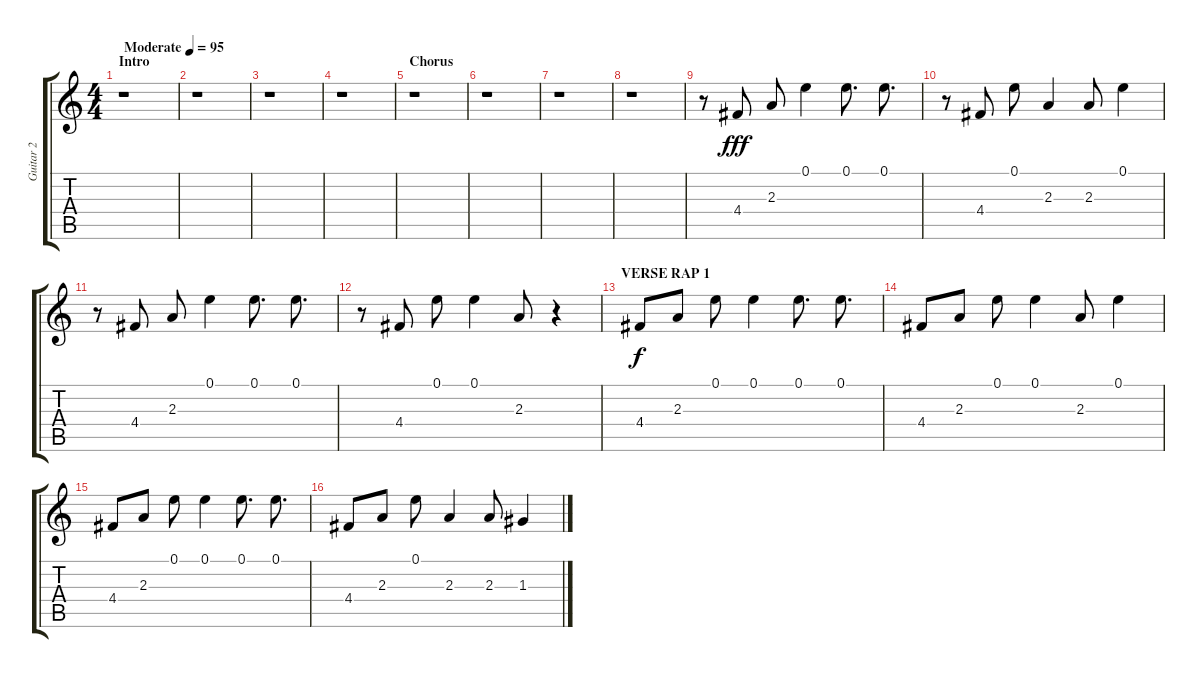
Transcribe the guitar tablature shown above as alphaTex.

\track ("Guitar 2" "Guitar 2") {instrument acousticguitarsteel}
\staff {score tabs}
\tuning (E4 B3 G3 D3 A2 E2) {hide}
\ts (4 4)
\section ("" "Intro")
\tempo (95 "Moderate")
\clef g2
\ks c
r.1{dy fff instrument acousticguitarsteel} |
r.1 |
r.1 |
r.1 |
\section ("" "Chorus")
r.1 |
r.1 |
r.1 |
r.1 |
r.8 4.4.8 2.3.8 0.1.4 0.1.8{d} 0.1.8{d} |
r.8 4.4.8 0.1.8 2.3.4 2.3.8 0.1.4 |
r.8 4.4.8 2.3.8 0.1.4 0.1.8{d} 0.1.8{d} |
r.8 4.4.8 0.1.8 0.1.4 2.3.8 r.4 |
\section ("" "VERSE RAP 1")
4.4.8{dy f} 2.3.8 0.1.8 0.1.4 0.1.8{d} 0.1.8{d} |
4.4.8 2.3.8 0.1.8 0.1.4 2.3.8 0.1.4 |
4.4.8 2.3.8 0.1.8 0.1.4 0.1.8{d} 0.1.8{d} |
4.4.8 2.3.8 0.1.8 2.3.4 2.3.8 1.3.4
